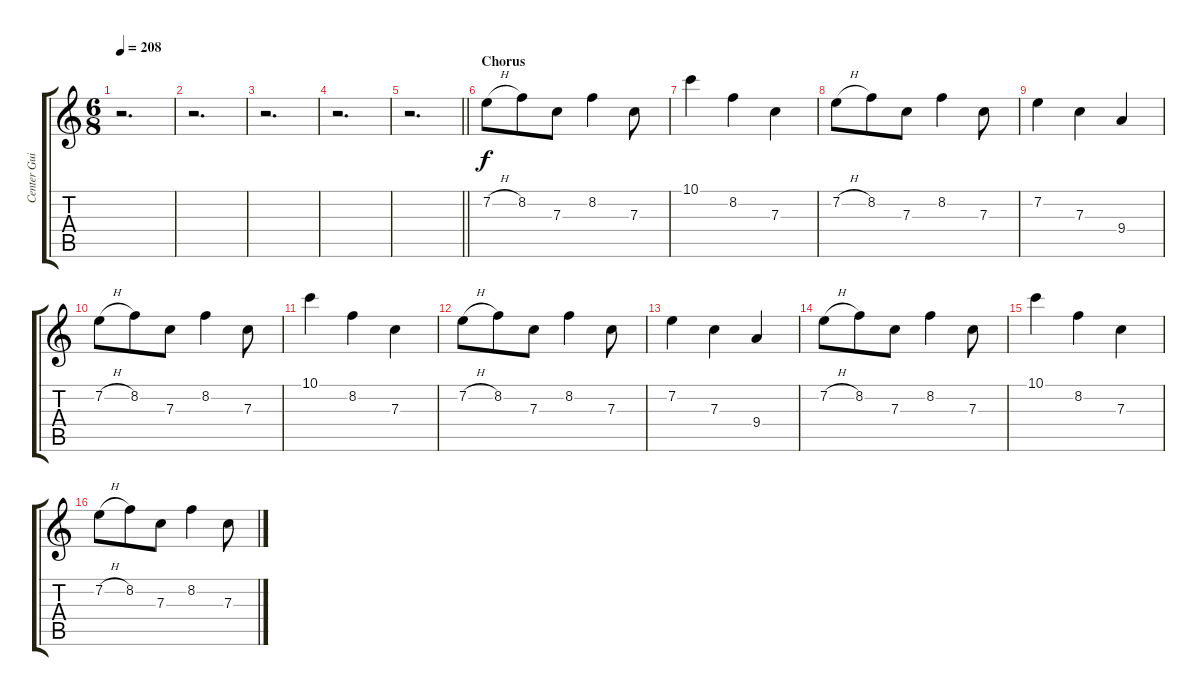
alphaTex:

\track ("Center Guitar I" "Center Gui") {instrument distortionguitar}
\staff {score tabs}
\tuning (D4 A3 F3 C3 G2 D2) {hide}
\ts (6 8)
\tempo 208
\clef g2
\ks c
r.2{d dy f} |
r.2{d} |
r.2{d} |
r.2{d} |
\barLineRight lightlight
r.2{d} |
\section ("" "Chorus")
7.2{h}.8{volume 13} 8.2.8 7.3.8 8.2.4 7.3.8 |
10.1.4 8.2.4 7.3.4 |
7.2{h}.8 8.2.8 7.3.8 8.2.4 7.3.8 |
7.2.4 7.3.4 9.4.4 |
7.2{h}.8 8.2.8 7.3.8 8.2.4 7.3.8 |
10.1.4 8.2.4 7.3.4 |
7.2{h}.8 8.2.8 7.3.8 8.2.4 7.3.8 |
7.2.4 7.3.4 9.4.4 |
7.2{h}.8 8.2.8 7.3.8 8.2.4 7.3.8 |
10.1.4 8.2.4 7.3.4 |
7.2{h}.8 8.2.8 7.3.8 8.2.4 7.3.8
